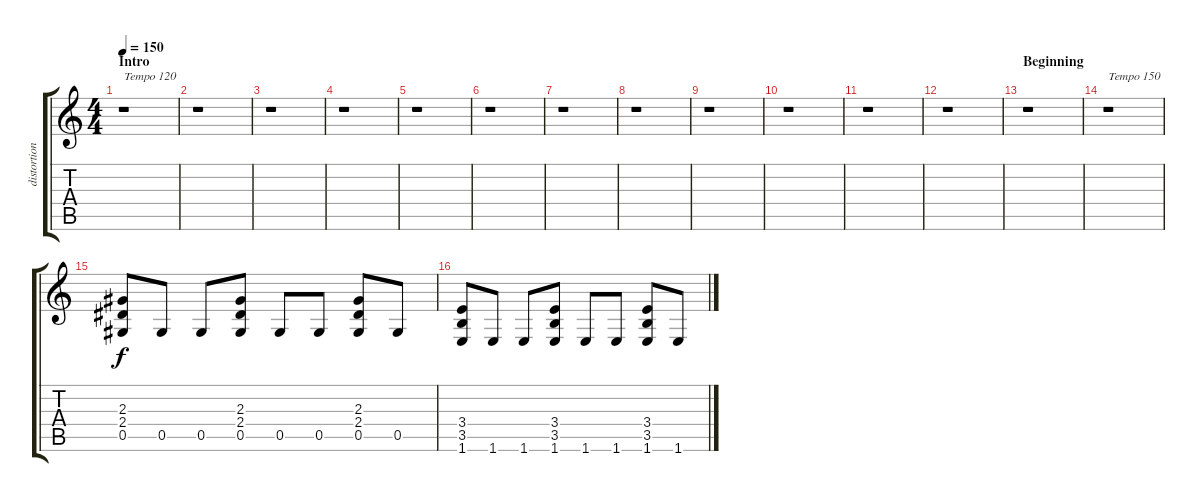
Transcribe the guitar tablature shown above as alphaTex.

\track ("distortion guitar 1" "distortion") {instrument distortionguitar}
\staff {score tabs}
\tuning (Eb4 Bb3 Gb3 Db3 Ab2 Eb2) {hide}
\ts (4 4)
\section ("" "Intro")
\tempo 150
\clef g2
\ks c
r.1{txt "Tempo 120" dy f instrument distortionguitar} |
r.1 |
r.1 |
r.1 |
r.1 |
r.1 |
r.1 |
r.1 |
r.1 |
r.1 |
r.1 |
r.1 |
\section ("" "Beginning")
r.1 |
r.1{txt "Tempo 150"} |
(2.3 2.4 0.5).8 0.5.8 0.5.8 (2.3 2.4 0.5).8 0.5.8 0.5.8 (2.3 2.4 0.5).8 0.5.8 |
(3.4 3.5 1.6).8 1.6.8 1.6.8 (3.4 3.5 1.6).8 1.6.8 1.6.8 (3.4 3.5 1.6).8 1.6.8
